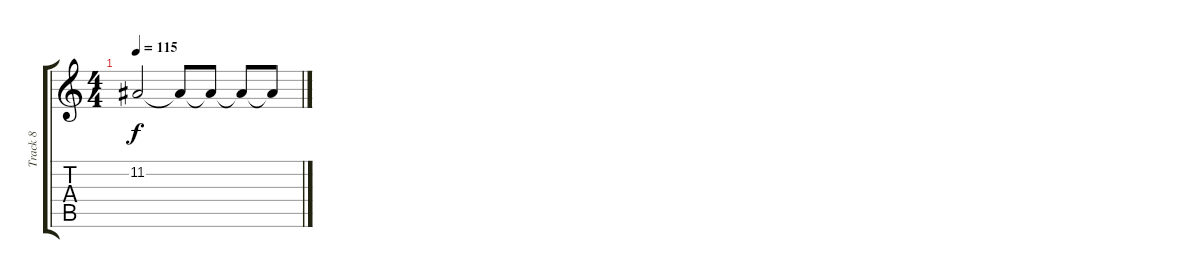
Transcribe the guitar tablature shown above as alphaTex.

\track ("Track 8" "Track 8") {instrument choiraahs}
\staff {score tabs}
\tuning (E4 B3 G3 D3 A2 E2) {hide}
\ts (4 4)
\tempo 115
\clef g2
\ks c
11.2{t}.2{dy f} 11.2{t}.8 11.2{t}.8 11.2{t}.8 11.2{t}.8
